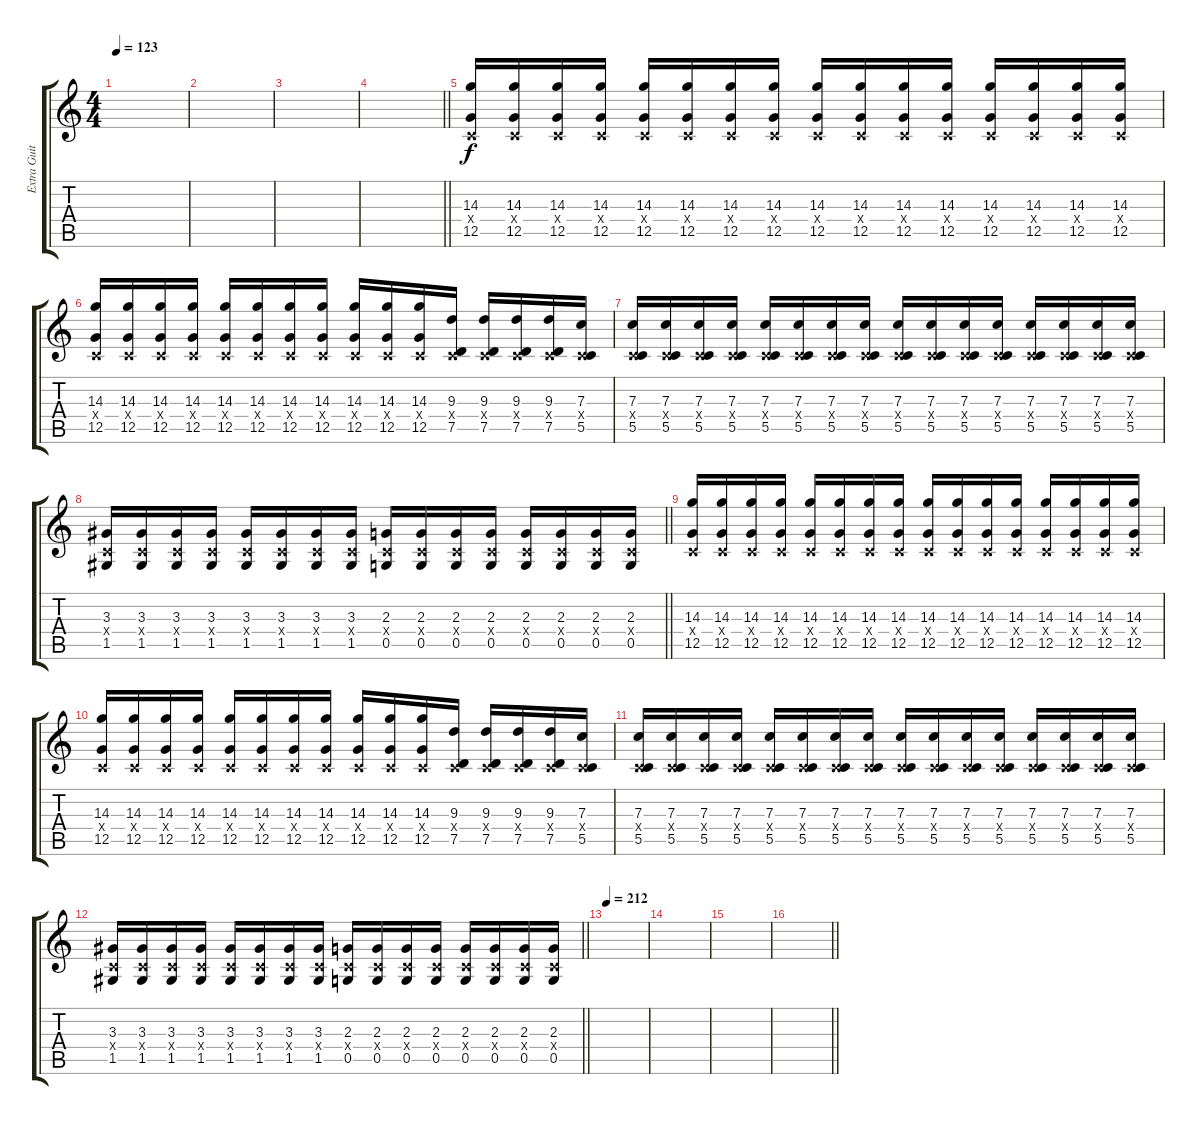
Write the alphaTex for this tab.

\track ("Extra Guitar 2" "Extra Guit") {instrument distortionguitar}
\staff {score tabs}
\tuning (D4 A3 F3 C3 G2 C2) {hide}
\ts (4 4)
\tempo 123
\clef g2
\ks c
|
|
|
\barLineRight lightlight
|
(14.3 0.4{x} 12.5).16 (14.3 0.4{x} 12.5).16 (14.3 0.4{x} 12.5).16 (14.3 0.4{x} 12.5).16 (14.3 0.4{x} 12.5).16 (14.3 0.4{x} 12.5).16 (14.3 0.4{x} 12.5).16 (14.3 0.4{x} 12.5).16 (14.3 0.4{x} 12.5).16 (14.3 0.4{x} 12.5).16 (14.3 0.4{x} 12.5).16 (14.3 0.4{x} 12.5).16 (14.3 0.4{x} 12.5).16 (14.3 0.4{x} 12.5).16 (14.3 0.4{x} 12.5).16 (14.3 0.4{x} 12.5).16 |
(14.3 0.4{x} 12.5).16 (14.3 0.4{x} 12.5).16 (14.3 0.4{x} 12.5).16 (14.3 0.4{x} 12.5).16 (14.3 0.4{x} 12.5).16 (14.3 0.4{x} 12.5).16 (14.3 0.4{x} 12.5).16 (14.3 0.4{x} 12.5).16 (14.3 0.4{x} 12.5).16 (14.3 0.4{x} 12.5).16 (14.3 0.4{x} 12.5).16 (9.3 0.4{x} 7.5).16 (9.3 0.4{x} 7.5).16 (9.3 0.4{x} 7.5).16 (9.3 0.4{x} 7.5).16 (7.3 0.4{x} 5.5).16 |
(7.3 0.4{x} 5.5).16 (7.3 0.4{x} 5.5).16 (7.3 0.4{x} 5.5).16 (7.3 0.4{x} 5.5).16 (7.3 0.4{x} 5.5).16 (7.3 0.4{x} 5.5).16 (7.3 0.4{x} 5.5).16 (7.3 0.4{x} 5.5).16 (7.3 0.4{x} 5.5).16 (7.3 0.4{x} 5.5).16 (7.3 0.4{x} 5.5).16 (7.3 0.4{x} 5.5).16 (7.3 0.4{x} 5.5).16 (7.3 0.4{x} 5.5).16 (7.3 0.4{x} 5.5).16 (7.3 0.4{x} 5.5).16 |
\barLineRight lightlight
(3.3 0.4{x} 1.5).16 (3.3 0.4{x} 1.5).16 (3.3 0.4{x} 1.5).16 (3.3 0.4{x} 1.5).16 (3.3 0.4{x} 1.5).16 (3.3 0.4{x} 1.5).16 (3.3 0.4{x} 1.5).16 (3.3 0.4{x} 1.5).16 (2.3 0.4{x} 0.5).16 (2.3 0.4{x} 0.5).16 (2.3 0.4{x} 0.5).16 (2.3 0.4{x} 0.5).16 (2.3 0.4{x} 0.5).16 (2.3 0.4{x} 0.5).16 (2.3 0.4{x} 0.5).16 (2.3 0.4{x} 0.5).16 |
(14.3 0.4{x} 12.5).16 (14.3 0.4{x} 12.5).16 (14.3 0.4{x} 12.5).16 (14.3 0.4{x} 12.5).16 (14.3 0.4{x} 12.5).16 (14.3 0.4{x} 12.5).16 (14.3 0.4{x} 12.5).16 (14.3 0.4{x} 12.5).16 (14.3 0.4{x} 12.5).16 (14.3 0.4{x} 12.5).16 (14.3 0.4{x} 12.5).16 (14.3 0.4{x} 12.5).16 (14.3 0.4{x} 12.5).16 (14.3 0.4{x} 12.5).16 (14.3 0.4{x} 12.5).16 (14.3 0.4{x} 12.5).16 |
(14.3 0.4{x} 12.5).16 (14.3 0.4{x} 12.5).16 (14.3 0.4{x} 12.5).16 (14.3 0.4{x} 12.5).16 (14.3 0.4{x} 12.5).16 (14.3 0.4{x} 12.5).16 (14.3 0.4{x} 12.5).16 (14.3 0.4{x} 12.5).16 (14.3 0.4{x} 12.5).16 (14.3 0.4{x} 12.5).16 (14.3 0.4{x} 12.5).16 (9.3 0.4{x} 7.5).16 (9.3 0.4{x} 7.5).16 (9.3 0.4{x} 7.5).16 (9.3 0.4{x} 7.5).16 (7.3 0.4{x} 5.5).16 |
(7.3 0.4{x} 5.5).16 (7.3 0.4{x} 5.5).16 (7.3 0.4{x} 5.5).16 (7.3 0.4{x} 5.5).16 (7.3 0.4{x} 5.5).16 (7.3 0.4{x} 5.5).16 (7.3 0.4{x} 5.5).16 (7.3 0.4{x} 5.5).16 (7.3 0.4{x} 5.5).16 (7.3 0.4{x} 5.5).16 (7.3 0.4{x} 5.5).16 (7.3 0.4{x} 5.5).16 (7.3 0.4{x} 5.5).16 (7.3 0.4{x} 5.5).16 (7.3 0.4{x} 5.5).16 (7.3 0.4{x} 5.5).16 |
\barLineRight lightlight
(3.3 0.4{x} 1.5).16 (3.3 0.4{x} 1.5).16 (3.3 0.4{x} 1.5).16 (3.3 0.4{x} 1.5).16 (3.3 0.4{x} 1.5).16 (3.3 0.4{x} 1.5).16 (3.3 0.4{x} 1.5).16 (3.3 0.4{x} 1.5).16 (2.3 0.4{x} 0.5).16 (2.3 0.4{x} 0.5).16 (2.3 0.4{x} 0.5).16 (2.3 0.4{x} 0.5).16 (2.3 0.4{x} 0.5).16 (2.3 0.4{x} 0.5).16 (2.3 0.4{x} 0.5).16 (2.3 0.4{x} 0.5).16 |
\tempo 212
|
|
|
\barLineRight lightlight
